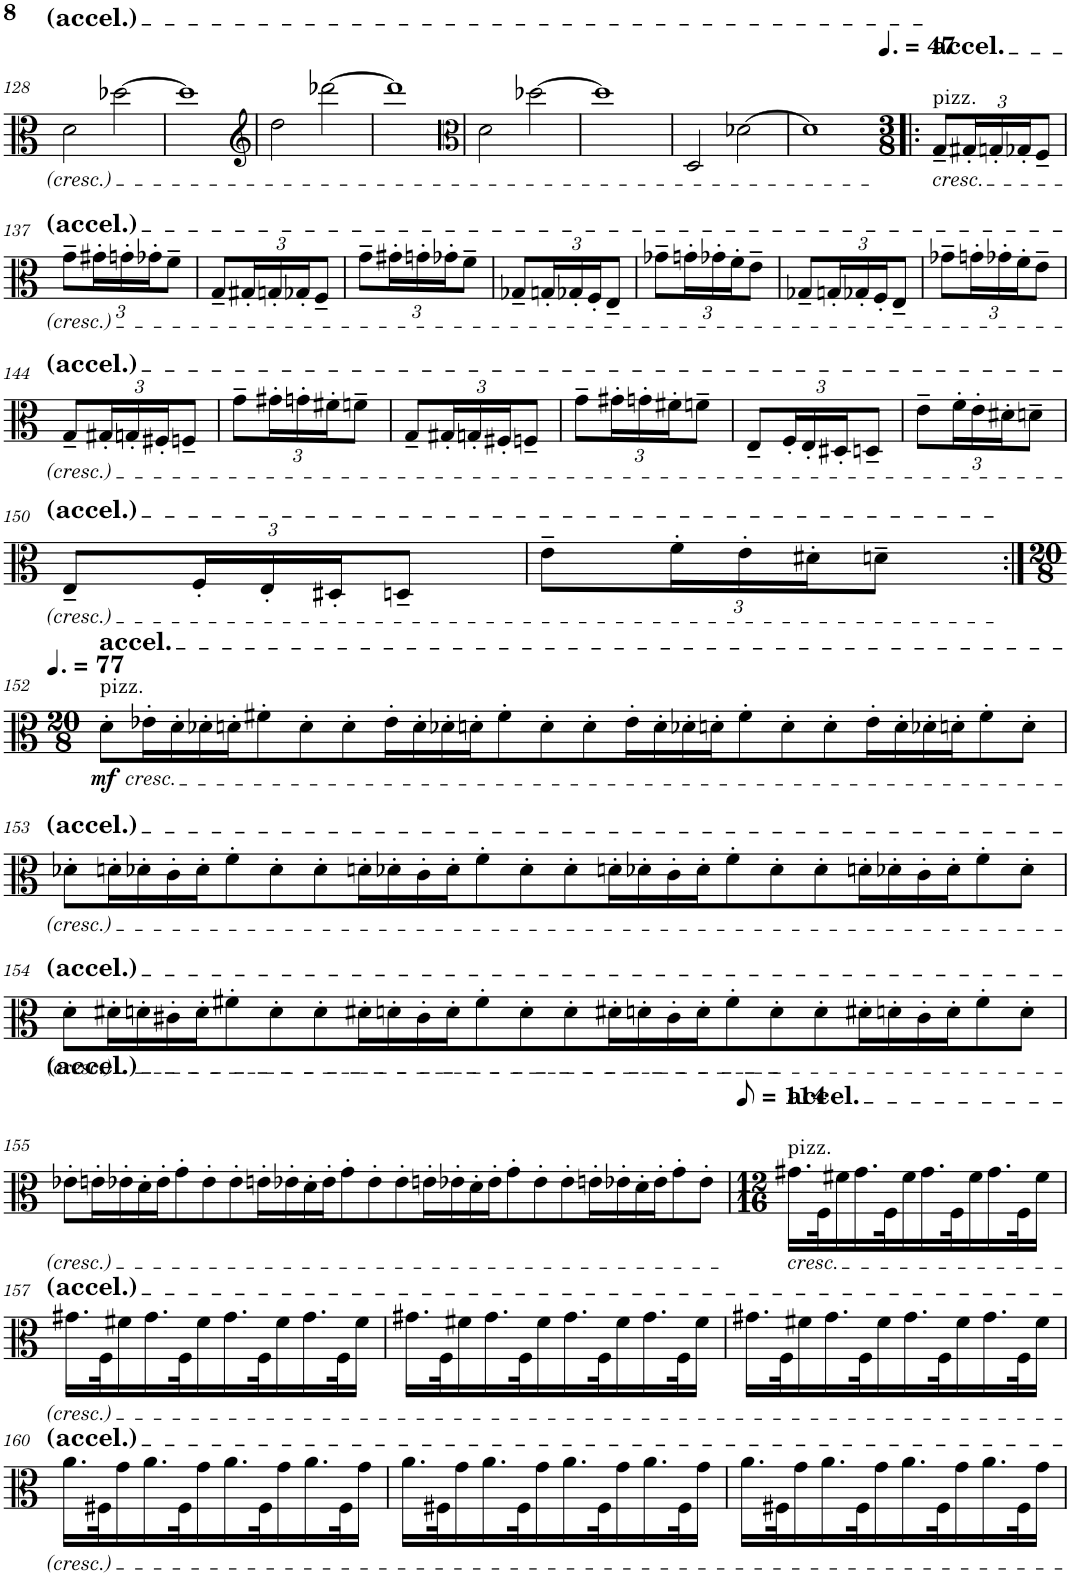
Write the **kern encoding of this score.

**kern	**dynam
*part1	*part1
*staff1	*staff1
*I"Viola	*
*I'Vla.	*
!!LO:PB:g=z
*clefC3	*
*k[]	*
*M4/4	*
=128	=128
2d\	.
[2dd-X\	.
=129	=129
1dd-]	.
=130	=130
*clefG2	*
2dd\	.
[2ddd-X\	.
=131	=131
1ddd-]	.
=132	=132
*clefC3	*
2d\	.
[2dd-X\	.
=133	=133
1dd-]	.
=134	=134
2D/	.
[2d-X\	.
=135	=135
1d-]	.
=136!|:	=136!|:
*M3/8	*
*MM71	*
!LO:TX:a:t=pizz.	!
!LO:TX:a:t=accel.	!
!LO:TX:b:i:t=cresc.	!
8G~/L	.
*Xbrackettup	*
24G#X'/L	.
24Gn'/	.
24G-X'/J	.
8F~/J	.
!!LO:LB:g=z
=137	=137
8g~\L	.
24g#X'\L	.
24gn'\	.
24g-X'\J	.
8f~\J	.
=138	=138
8G~/L	.
24G#X'/L	.
24Gn'/	.
24G-X'/J	.
8F~/J	.
=139	=139
8g~\L	.
24g#X'\L	.
24gn'\	.
24g-X'\J	.
8f~\J	.
=140	=140
8G-X~/L	.
24Gn'/L	.
24G-X'/	.
24F'/J	.
8E~/J	.
=141	=141
8g-X~\L	.
24gn'\L	.
24g-X'\	.
24f'\J	.
8e~\J	.
=142	=142
8G-X~/L	.
24Gn'/L	.
24G-X'/	.
24F'/J	.
8E~/J	.
=143	=143
8g-X~\L	.
24gn'\L	.
24g-X'\	.
24f'\J	.
8e~\J	.
!!LO:LB:g=z
=144	=144
8G~/L	.
24G#X'/L	.
24Gn'/	.
24F#X'/J	.
8Fn~/J	.
=145	=145
8g~\L	.
24g#X'\L	.
24gn'\	.
24f#X'\J	.
8fn~\J	.
=146	=146
8G~/L	.
24G#X'/L	.
24Gn'/	.
24F#X'/J	.
8Fn~/J	.
=147	=147
8g~\L	.
24g#X'\L	.
24gn'\	.
24f#X'\J	.
8fn~\J	.
=148	=148
8E~/L	.
24F'/L	.
24E'/	.
24D#X'/J	.
8Dn~/J	.
=149	=149
8e~\L	.
24f'\L	.
24e'\	.
24d#X'\J	.
8dn~\J	.
!!LO:LB:g=z
=150	=150
8E~/L	.
24F'/L	.
24E'/	.
24D#X'/J	.
8Dn~/J	.
=151	=151
8e~\L	.
24f'\L	.
24e'\	.
24d#X'\J	.
8dn~\J	.
!!LO:LB:g=z
=152:|!	=152:|!
*M20/8	*
*MM115	*
!LO:TX:a:t=pizz.	!
!LO:TX:b:i:t=cresc.	!
!LO:TX:a:t=accel.	!
!	!LO:DY:b
8d'\L	mf
16e-X'\L	.
16d'\	.
16d-X'\	.
16dn'\J	.
8f#X'\	.
8d'\	.
8d'\	.
16e-'\L	.
16d'\	.
16d-X'\	.
16dn'\J	.
8f#'\	.
8d'\	.
8d'\	.
16e-'\L	.
16d'\	.
16d-X'\	.
16dn'\J	.
8f#'\	.
8d'\	.
8d'\	.
16e-'\L	.
16d'\	.
16d-X'\	.
16dn'\J	.
8f#'\	.
8d'\J	.
!!LO:LB:g=z
=153	=153
8d-X'\L	.
16dn'\L	.
16d-X'\	.
16c'\	.
16d-'\J	.
8f'\	.
8d-'\	.
8d-'\	.
16dn'\L	.
16d-X'\	.
16c'\	.
16d-'\J	.
8f'\	.
8d-'\	.
8d-'\	.
16dn'\L	.
16d-X'\	.
16c'\	.
16d-'\J	.
8f'\	.
8d-'\	.
8d-'\	.
16dn'\L	.
16d-X'\	.
16c'\	.
16d-'\J	.
8f'\	.
8d-'\J	.
!!LO:LB:g=z
=154	=154
8d'\L	.
16d#X'\L	.
16dn'\	.
16c#X'\	.
16d'\J	.
8f#X'\	.
8d'\	.
8d'\	.
16d#X'\L	.
16dn'\	.
16c#'\	.
16d'\J	.
8f#'\	.
8d'\	.
8d'\	.
16d#X'\L	.
16dn'\	.
16c#'\	.
16d'\J	.
8f#'\	.
8d'\	.
8d'\	.
16d#X'\L	.
16dn'\	.
16c#'\	.
16d'\J	.
8f#'\	.
8d'\J	.
!!LO:LB:g=z
=155	=155
8e-X'\L	.
16en'\L	.
16e-X'\	.
16d'\	.
16e-'\J	.
8g'\	.
8e-'\	.
8e-'\	.
16en'\L	.
16e-X'\	.
16d'\	.
16e-'\J	.
8g'\	.
8e-'\	.
8e-'\	.
16en'\L	.
16e-X'\	.
16d'\	.
16e-'\J	.
8g'\	.
8e-'\	.
8e-'\	.
16en'\L	.
16e-X'\	.
16d'\	.
16e-'\J	.
8g'\	.
8e-'\J	.
=156	=156
*M12/16	*
*MM57	*
!LO:TX:a:t=pizz.	!
!LO:TX:a:t=accel.	!
!LO:TX:b:i:t=cresc.	!
16.g#X\LL	.
32F\K	.
16f#X\	.
16.g#\	.
32F\K	.
16f#\	.
16.g#\	.
32F\K	.
16f#\	.
16.g#\	.
32F\K	.
16f#\JJ	.
!!LO:LB:g=z
=157	=157
16.g#X\LL	.
32F\K	.
16f#X\	.
16.g#\	.
32F\K	.
16f#\	.
16.g#\	.
32F\K	.
16f#\	.
16.g#\	.
32F\K	.
16f#\JJ	.
=158	=158
16.g#X\LL	.
32F\K	.
16f#X\	.
16.g#\	.
32F\K	.
16f#\	.
16.g#\	.
32F\K	.
16f#\	.
16.g#\	.
32F\K	.
16f#\JJ	.
=159	=159
16.g#X\LL	.
32F\K	.
16f#X\	.
16.g#\	.
32F\K	.
16f#\	.
16.g#\	.
32F\K	.
16f#\	.
16.g#\	.
32F\K	.
16f#\JJ	.
!!LO:LB:g=z
=160	=160
16.a\LL	.
32F#X\K	.
16g\	.
16.a\	.
32F#\K	.
16g\	.
16.a\	.
32F#\K	.
16g\	.
16.a\	.
32F#\K	.
16g\JJ	.
=161	=161
16.a\LL	.
32F#X\K	.
16g\	.
16.a\	.
32F#\K	.
16g\	.
16.a\	.
32F#\K	.
16g\	.
16.a\	.
32F#\K	.
16g\JJ	.
=162	=162
16.a\LL	.
32F#X\K	.
16g\	.
16.a\	.
32F#\K	.
16g\	.
16.a\	.
32F#\K	.
16g\	.
16.a\	.
32F#\K	.
16g\JJ	.
=	=
*-	*-
